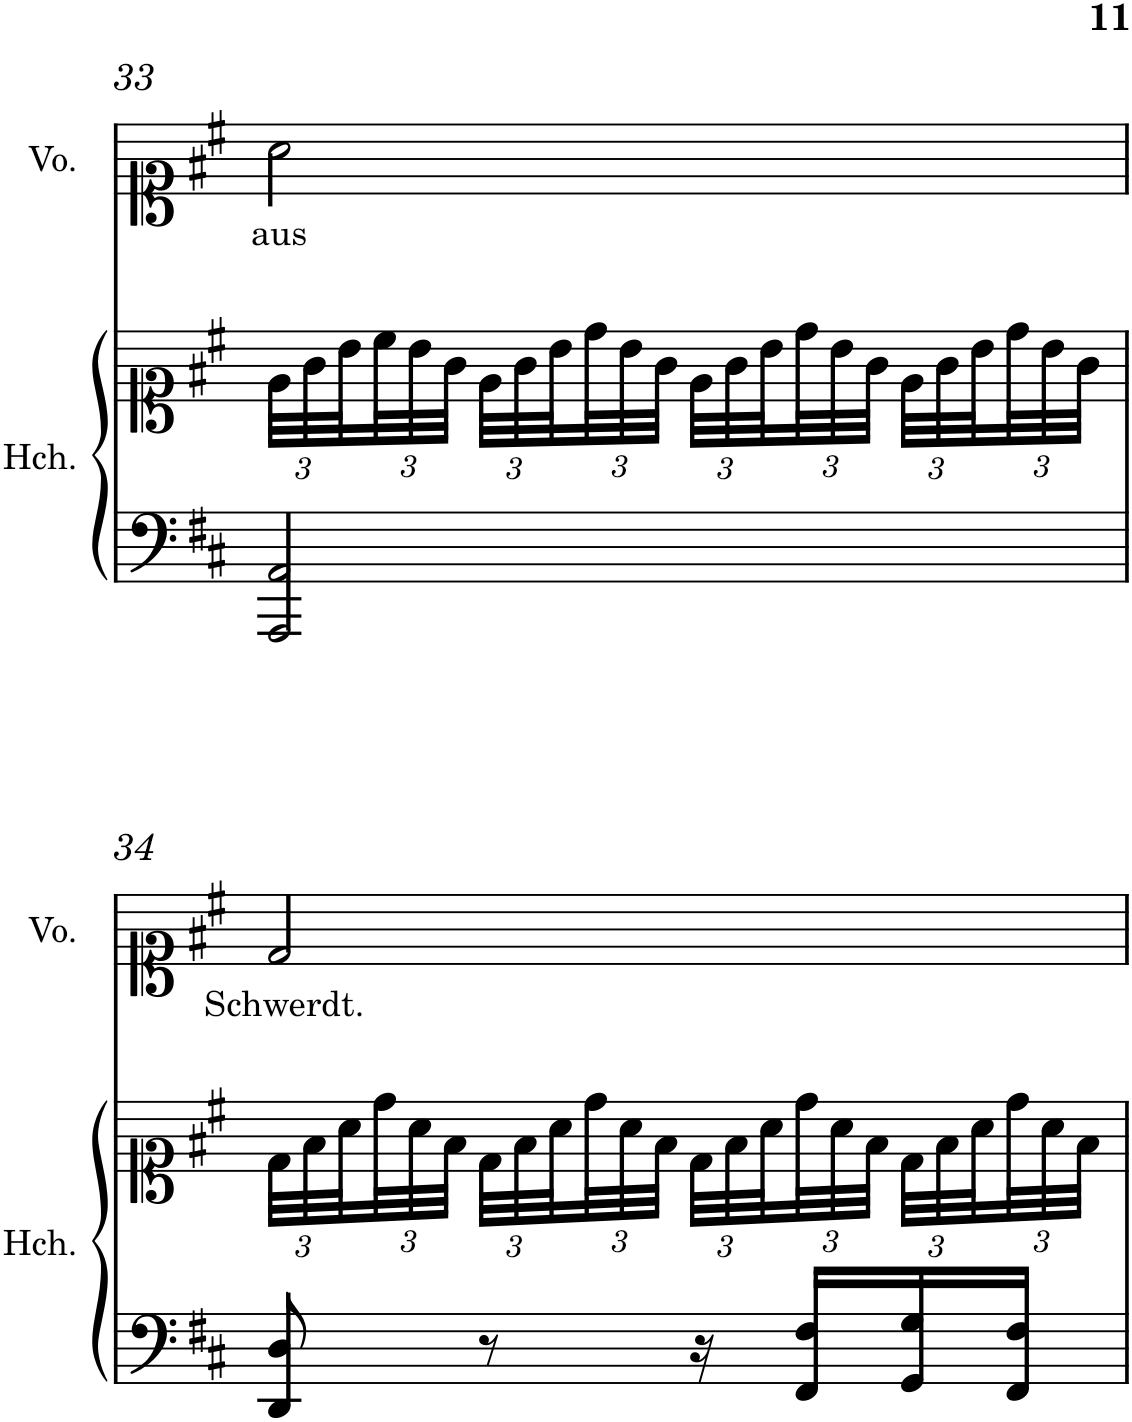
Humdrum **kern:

**kern	**kern	**kern	**text
*part2	*part2	*part1	*part1
*staff3	*staff2	*staff1	*staff1
*I"Harpsichord	*	*I"Voice	*
*I'Hch.	*	*I'Vo.	*
!!LO:PB:g=z
*clefF4	*clefC1	*clefC1	*
*k[f#c#]	*k[f#c#]	*k[f#c#]	*
*M2/4	*M2/4	*M2/4	*
*	*Xbrackettup	*	*
=33	=33	=33	=33
!	!	!	!LO:LY:b
2AAA/ 2AA/	48e\LLL	2a\	aus
.	48g\	.	.
.	48b\	.	.
.	48cc#\	.	.
.	48b\	.	.
.	48g\JJJ	.	.
.	48e\LLL	.	.
.	48g\	.	.
.	48b\	.	.
.	48dd\	.	.
.	48b\	.	.
.	48g\JJJ	.	.
.	48e\LLL	.	.
.	48g\	.	.
.	48b\	.	.
.	48dd\	.	.
.	48b\	.	.
.	48g\JJJ	.	.
.	48e\LLL	.	.
.	48g\	.	.
.	48b\	.	.
.	48dd\	.	.
.	48b\	.	.
.	48g\JJJ	.	.
!!LO:LB:g=z
=34	=34	=34	=34
!	!	!	!LO:LY:b
8DD/ 8D/	48d\LLL	2d/	Schwerdt.
.	48f#\	.	.
.	48a\	.	.
.	48dd\	.	.
.	48a\	.	.
.	48f#\JJJ	.	.
8r	48d\LLL	.	.
.	48f#\	.	.
.	48a\	.	.
.	48dd\	.	.
.	48a\	.	.
.	48f#\JJJ	.	.
16r	48d\LLL	.	.
.	48f#\	.	.
.	48a\	.	.
16FF#/ 16F#/LL	48dd\	.	.
.	48a\	.	.
.	48f#\JJJ	.	.
16GG/ 16G/	48d\LLL	.	.
.	48f#\	.	.
.	48a\	.	.
16FF#/ 16F#/JJ	48dd\	.	.
.	48a\	.	.
.	48f#\JJJ	.	.
=	=	=	=
*-	*-	*-	*-
